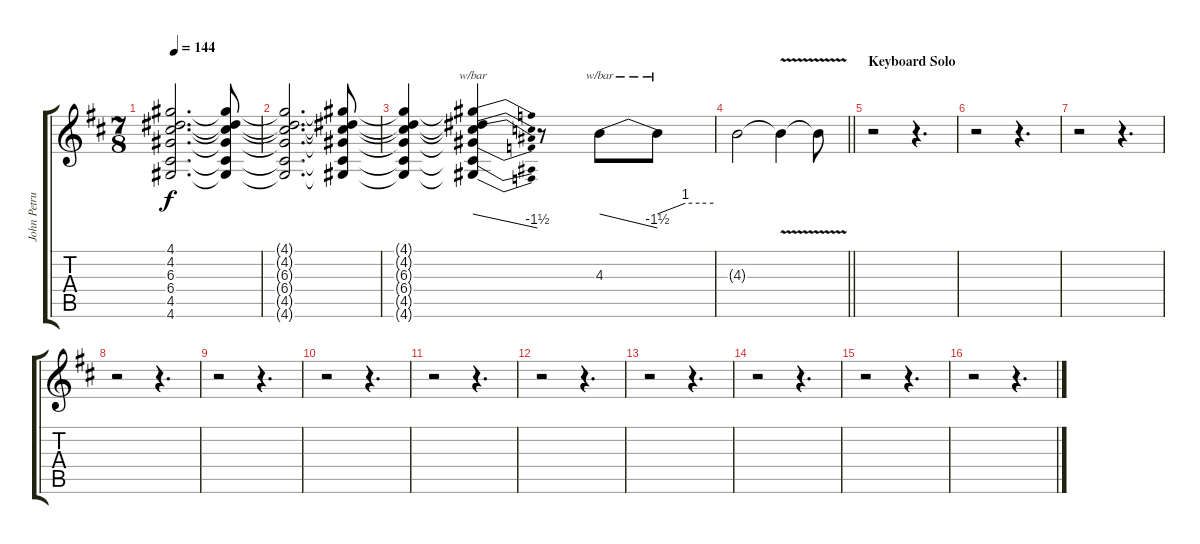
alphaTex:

\track ("John Petrucci Add. Gtr 1" "John Petru") {instrument distortionguitar}
\staff {score tabs}
\tuning (E4 B3 G3 D3 A2 E2) {hide}
\ts (7 8)
\tempo 144
\clef g2
\ks bminor
(4.1 4.2 6.3 6.4 4.5 4.6).2{d dy f volume 12} (4.1{t} 4.2{t} 6.3{t} 6.4{t} 4.5{t} 4.6{t}).8 |
(4.1{t} 4.2{t} 6.3{t} 6.4{t} 4.5{t} 4.6{t}).2{d} (4.1{t} 4.2{t} 6.3{t} 6.4{t} 4.5{t} 4.6{t}).8 |
(4.1{t} 4.2{t} 6.3{t} 6.4{t} 4.5{t} 4.6{t}).4 (4.1{t} 4.2{t} 6.3{t} 6.4{t} 4.5{t} 4.6{t}).4{tbe (dive default 0 0 60 -6)} r.8 4.3.8{tbe (dive default 0 0 60 -6)} 4.3{t}.8{tbe (custom default 0 0 30 4 45 4 60 4)} |
\barLineRight lightlight
4.3{t}.2 4.3{v t}.4 4.3{t}.8 |
\section ("" "Keyboard Solo")
r.2 r.4{d} |
r.2 r.4{d} |
r.2 r.4{d} |
r.2 r.4{d} |
r.2 r.4{d} |
r.2 r.4{d} |
r.2 r.4{d} |
r.2 r.4{d} |
r.2 r.4{d} |
r.2 r.4{d} |
r.2 r.4{d} |
r.2 r.4{d}
